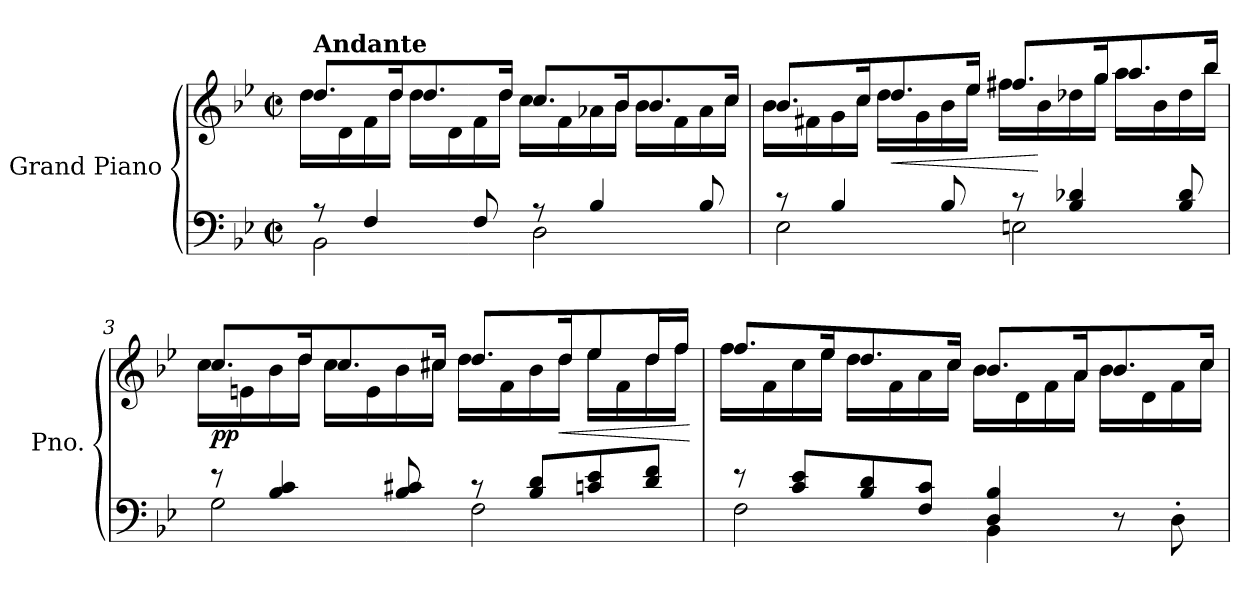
**kern	**kern	**dynam
*part1	*part1	*part1
*staff2	*staff1	*staff1/2
*I"Grand Piano	*	*
*I'Pno.	*	*
*clefF4	*clefG2	*
*k[b-e-]	*k[b-e-]	*
*M2/2	*M2/2	*
*met(c|)	*met(c|)	*
=1	=1	=1
*^	*^	*
!	!	!LO:TX:a:B:t=Andante	!	!
8r	2BB-\	8.dd/L	16dd\LL	.
.	.	.	16d\	.
4F/	.	.	16f\	.
.	.	16dd/K	16dd\JJ	.
.	.	8.dd/	16dd\LL	.
.	.	.	16d\	.
8F/	.	.	16f\	.
.	.	16dd/Jk	16dd\JJ	.
8r	2D\	8.cc/L	16cc\LL	.
.	.	.	16f\	.
4B-/	.	.	16a-X\	.
.	.	16b-/K	16b-\JJ	.
.	.	8.b-/	16b-\LL	.
.	.	.	16f\	.
8B-/	.	.	16a-\	.
.	.	16cc/Jk	16cc\JJ	.
=2	=2	=2	=2	=2
8r	2E-\	8.b-/L	16b-\LL	.
.	.	.	16f#X\	.
4B-/	.	.	16g\	.
.	.	16cc/K	16cc\JJ	.
!	!	!	!	!LO:HP:b
.	.	8.dd/	16dd\LL	<
.	.	.	16g\	.
8B-/	.	.	16b-\	.
.	.	16ee-/Jk	16ee-\JJ	.
8r	2En\	8.ff#X/L	16ff#\LL	.
.	.	.	16b-\	[
4B-/ 4d-X/	.	.	16dd-X\	.
.	.	16gg/K	16gg\JJ	.
.	.	8.aa/	16aa\LL	.
.	.	.	16b-\	.
8B-/ 8d-/	.	.	16dd-\	.
.	.	16bb-/Jk	16bb-\JJ	.
=3	=3	=3	=3	=3
!	!	!	!	!LO:DY:b
8r	2G\	8.cc/L	16cc\LL	pp
.	.	.	16en\	.
4B-/ 4c/	.	.	16b-\	.
.	.	16dd/K	16dd\JJ	.
.	.	8.cc/	16cc\LL	.
.	.	.	16e\	.
8B-/ 8c#X/	.	.	16b-\	.
.	.	16cc#X/Jk	16cc#\JJ	.
8r	2F\	8.dd/L	16dd\LL	.
.	.	.	16f\	.
8B-/ 8d/L	.	.	16b-\	.
!	!	!	!	!LO:HP:b
.	.	16dd/K	16dd\JJ	<
8cn/ 8e-/	.	8ee-/	16ee-\LL	.
.	.	.	16f\	.
8d/ 8f/J	.	16dd/L	16dd\	.
.	.	16ff/JJ	16ff\JJ	.
*v	*v	*	*	*
*	*v	*v	*
.	.	[
=4	=4	=4
*^	*^	*
8r	2F\	8.ff/L	16ff\LL	.
.	.	.	16f\	.
8c/ 8e-/L	.	.	16cc\	.
.	.	16ee-/K	16ee-\JJ	.
8B-/ 8d/	.	8.dd/	16dd\LL	.
.	.	.	16f\	.
8F/ 8c/J	.	.	16a\	.
.	.	16cc/Jk	16cc\JJ	.
4D/ 4B-/	4BB-\	8.b-/L	16b-\LL	.
.	.	.	16d\	.
.	.	.	16f\	.
.	.	16a/K	16a\JJ	.
8r	4ryy	8.b-/	16b-\LL	.
.	.	.	16d\	.
8D'\	.	.	16f\	.
.	.	16cc/Jk	16cc\JJ	.
*v	*v	*	*	*
*	*v	*v	*
=	=	=
*-	*-	*-
